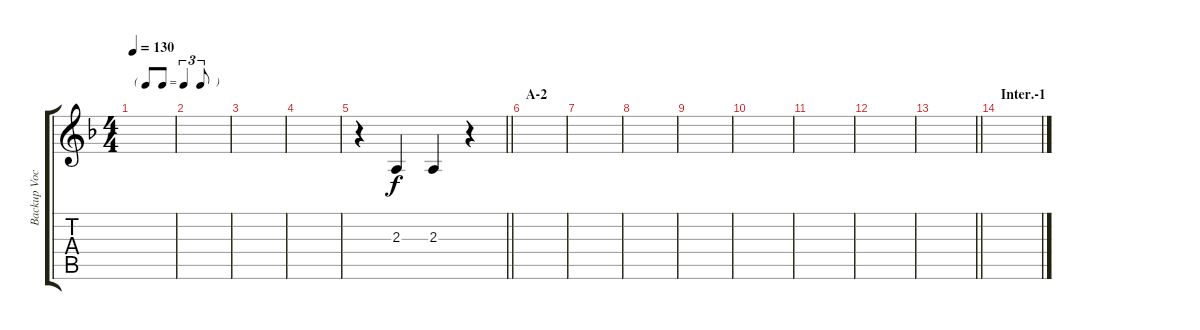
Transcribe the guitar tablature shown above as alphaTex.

\track ("Backup Vocals" "Backup Voc") {instrument altosax}
\staff {score tabs}
\tuning (E4 B3 G3 D3 A2 E2) {hide}
\ts (4 4)
\tf triplet8th
\tempo 130
\clef g2
\ks f
|
|
|
|
\barLineRight lightlight
r.4 2.3.4 2.3.4 r.4 |
\section ("" "A-2")
|
|
|
|
|
|
|
\barLineRight lightlight
|
\section ("" "Inter.-1")
